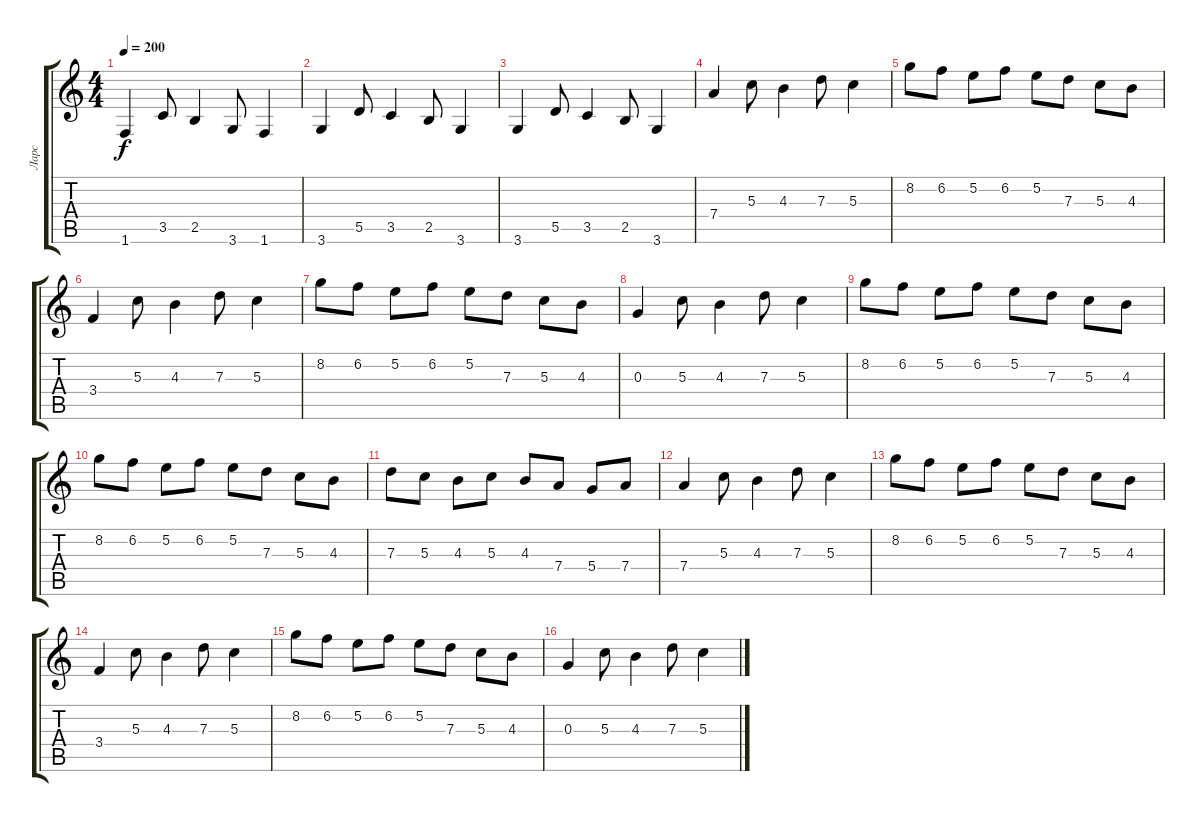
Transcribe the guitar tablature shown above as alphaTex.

\track ("Ларс" "Ларс") {instrument distortionguitar}
\staff {score tabs}
\tuning (E4 B3 G3 D3 A2 E2) {hide}
\ts (4 4)
\tempo 200
\clef g2
\ks c
1.6.4{dy f balance 13} 3.5.8 2.5.4 3.6.8 1.6.4 |
3.6.4{balance 9} 5.5.8 3.5.4 2.5.8 3.6.4 |
3.6.4{balance 0} 5.5.8 3.5.4 2.5.8 3.6.4 |
7.4.4{balance 11} 5.3.8 4.3.4 7.3.8 5.3.4 |
8.2.8 6.2.8 5.2.8 6.2.8 5.2.8 7.3.8 5.3.8 4.3.8 |
3.4.4 5.3.8 4.3.4 7.3.8 5.3.4 |
8.2.8 6.2.8 5.2.8 6.2.8 5.2.8 7.3.8 5.3.8 4.3.8 |
0.3.4 5.3.8 4.3.4 7.3.8 5.3.4 |
8.2.8 6.2.8 5.2.8 6.2.8 5.2.8 7.3.8 5.3.8 4.3.8 |
8.2.8 6.2.8 5.2.8 6.2.8 5.2.8 7.3.8 5.3.8 4.3.8 |
7.3.8 5.3.8 4.3.8 5.3.8 4.3.8 7.4.8 5.4.8 7.4.8 |
7.4.4 5.3.8 4.3.4 7.3.8 5.3.4 |
8.2.8 6.2.8 5.2.8 6.2.8 5.2.8 7.3.8 5.3.8 4.3.8 |
3.4.4 5.3.8 4.3.4 7.3.8 5.3.4 |
8.2.8 6.2.8 5.2.8 6.2.8 5.2.8 7.3.8 5.3.8 4.3.8 |
0.3.4 5.3.8 4.3.4 7.3.8 5.3.4
